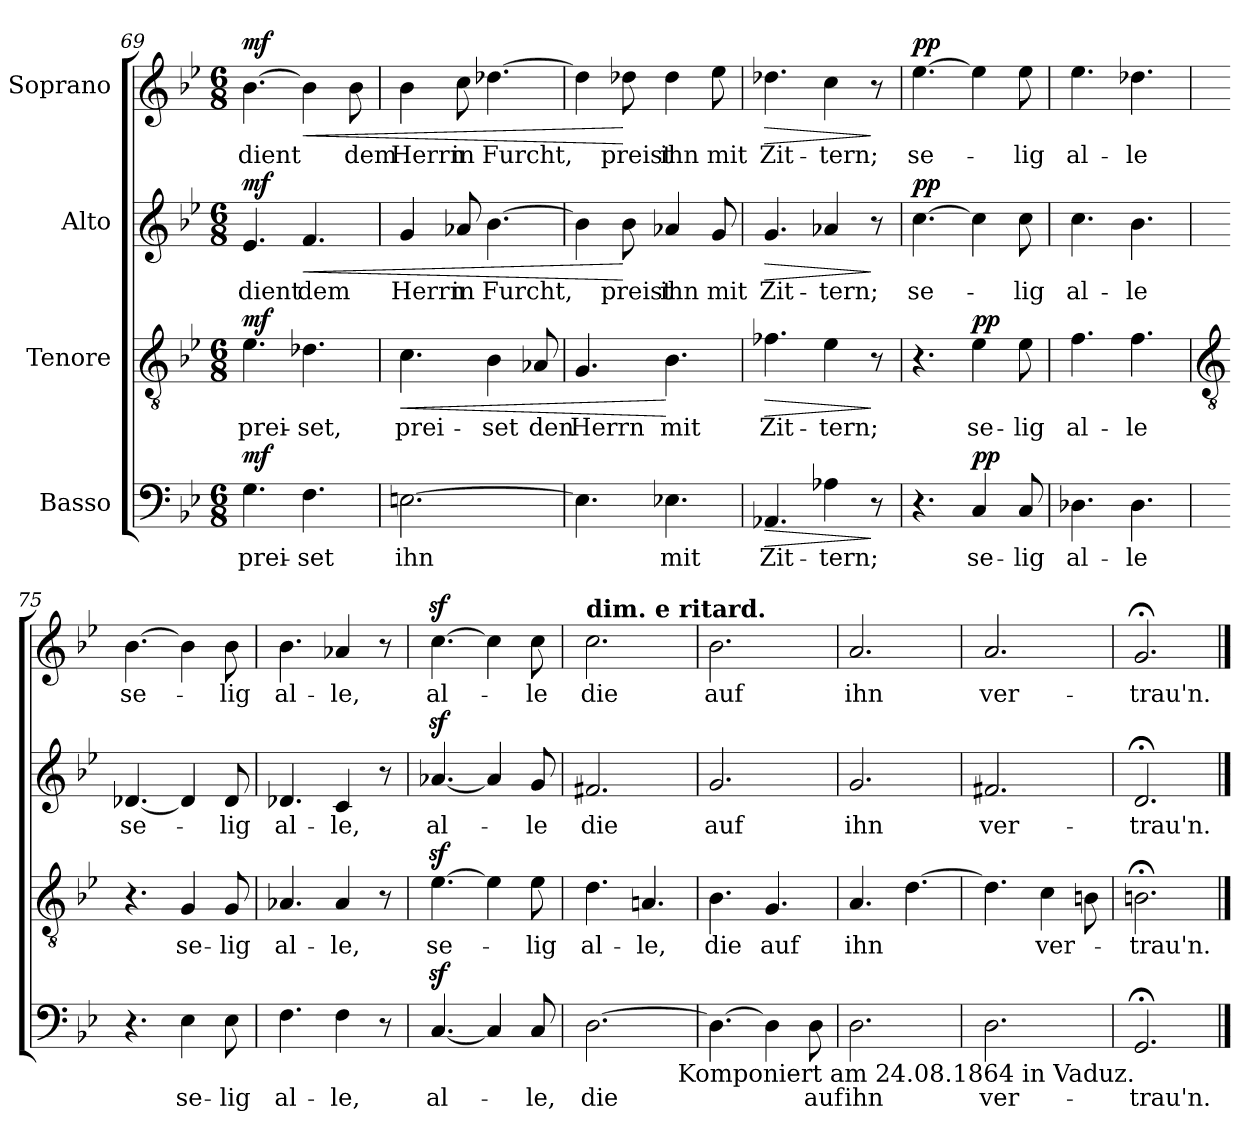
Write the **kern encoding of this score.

**kern	**text	**dynam	**kern	**text	**dynam	**kern	**text	**dynam	**kern	**text	**dynam
*part4	*part4	*part4	*part3	*part3	*part3	*part2	*part2	*part2	*part1	*part1	*part1
*staff4	*staff4	*staff4	*staff3	*staff3	*staff3	*staff2	*staff2	*staff2	*staff1	*staff1	*staff1
*I"Basso	*	*	*I"Tenore	*	*	*I"Alto	*	*	*I"Soprano	*	*
!!LO:LB:g=z
*clefF4	*	*	*clefGv2	*	*	*clefG2	*	*	*clefG2	*	*
*k[b-e-]	*	*	*k[b-e-]	*	*	*k[b-e-]	*	*	*k[b-e-]	*	*
*B-:	*	*	*B-:	*	*	*B-:	*	*	*B-:	*	*
*M6/8	*	*	*M6/8	*	*	*M6/8	*	*	*M6/8	*	*
=69	=69	=69	=69	=69	=69	=69	=69	=69	=69	=69	=69
!	!LO:LY:b	!LO:DY:a	!	!LO:LY:b	!LO:DY:a	!	!LO:LY:b	!LO:DY:a	!	!LO:LY:b	!LO:DY:a
4.G	prei-	mf	4.e-	prei-	mf	4.e-	dient	mf	[4.b-	dient	mf
!	!LO:LY:b	!	!	!LO:LY:b	!	!	!LO:LY:b	!LO:HP:b	!	!	!LO:HP:b
4.F	-set	.	4.d-X	-set,	.	4.f	dem	<	4b-]	.	<
!	!	!	!	!	!	!	!	!	!	!LO:LY:b	!
.	.	.	.	.	.	.	.	.	8b-	dem	.
=70	=70	=70	=70	=70	=70	=70	=70	=70	=70	=70	=70
!	!LO:LY:b	!	!	!LO:LY:b	!LO:HP:b	!	!LO:LY:b	!	!	!LO:LY:b	!
[2.En	ihn	.	4.c	prei-	<	4g	Herrn	.	4b-	Herrn	.
!	!	!	!	!	!	!	!LO:LY:b	!	!	!LO:LY:b	!
.	.	.	.	.	.	8a-X	in	.	8cc	in	.
!	!	!	!	!LO:LY:b	!	!	!LO:LY:b	!	!	!LO:LY:b	!
.	.	.	4B-	-set	.	[4.b-	Furcht,	.	[4.dd-X	Furcht,	.
!	!	!	!	!LO:LY:b	!	!	!	!	!	!	!
.	.	.	8A-X	den	.	.	.	.	.	.	.
=71	=71	=71	=71	=71	=71	=71	=71	=71	=71	=71	=71
!	!	!	!	!LO:LY:b	!	!	!	!	!	!	!
4.E]	.	.	4.G	Herrn	.	4b-]	.	.	4dd-]	.	.
!	!	!	!	!	!	!	!LO:LY:b	!	!	!LO:LY:b	!
.	.	.	.	.	.	8b-	preist	[	8dd-	preist	[
!	!LO:LY:b	!	!	!LO:LY:b	!	!	!LO:LY:b	!	!	!LO:LY:b	!
4.E-X	mit	.	4.B-	mit	[	4a-X	ihn	.	4dd-	ihn	.
!	!	!	!	!	!	!	!LO:LY:b	!	!	!LO:LY:b	!
.	.	.	.	.	.	8g	mit	.	8ee-	mit	.
=72	=72	=72	=72	=72	=72	=72	=72	=72	=72	=72	=72
!	!LO:LY:b	!LO:HP:b	!	!LO:LY:b	!LO:HP:b	!	!LO:LY:b	!LO:HP:b	!	!LO:LY:b	!LO:HP:b
4.AA-X	Zit-	>	4.f-X	Zit-	>	4.g	Zit-	>	4.dd-X	Zit-	>
!	!LO:LY:b	!	!	!LO:LY:b	!	!	!LO:LY:b	!	!	!LO:LY:b	!
4A-X	-tern;	.	4e-	-tern;	.	4a-X	-tern;	.	4cc	-tern;	.
8r	.	]	8r	.	]	8r	.	]	8r	.	]
=73	=73	=73	=73	=73	=73	=73	=73	=73	=73	=73	=73
!	!	!	!	!	!	!	!LO:LY:b	!LO:DY:a	!	!LO:LY:b	!LO:DY:a
4.r	.	.	4.r	.	.	[4.cc	se-	pp	[4.ee-	se-	pp
!	!LO:LY:b	!LO:DY:a	!	!LO:LY:b	!LO:DY:a	!	!	!	!	!	!
4C	se-	pp	4e-	se-	pp	4cc]	.	.	4ee-]	.	.
!	!LO:LY:b	!	!	!LO:LY:b	!	!	!LO:LY:b	!	!	!LO:LY:b	!
8C	-lig	.	8e-	-lig	.	8cc	-lig	.	8ee-	-lig	.
=74	=74	=74	=74	=74	=74	=74	=74	=74	=74	=74	=74
!	!LO:LY:b	!	!	!LO:LY:b	!	!	!LO:LY:b	!	!	!LO:LY:b	!
4.D-X	al-	.	4.f	al-	.	4.cc	al-	.	4.ee-	al-	.
!	!LO:LY:b	!	!	!LO:LY:b	!	!	!LO:LY:b	!	!	!LO:LY:b	!
4.D-	-le	.	4.f	-le	.	4.b-	-le	.	4.dd-X	-le	.
!!LO:LB:g=z
=75	=75	=75	=75	=75	=75	=75	=75	=75	=75	=75	=75
*	*	*	*clefGv2	*	*	*	*	*	*	*	*
!	!	!	!	!	!	!	!LO:LY:b	!	!	!LO:LY:b	!
4.r	.	.	4.r	.	.	[4.d-X	se-	.	[4.b-	se-	.
!	!LO:LY:b	!	!	!LO:LY:b	!	!	!	!	!	!	!
4E-	se-	.	4G	se-	.	4d-]	.	.	4b-]	.	.
!	!LO:LY:b	!	!	!LO:LY:b	!	!	!LO:LY:b	!	!	!LO:LY:b	!
8E-	-lig	.	8G	-lig	.	8d-	-lig	.	8b-	-lig	.
=76	=76	=76	=76	=76	=76	=76	=76	=76	=76	=76	=76
!	!LO:LY:b	!	!	!LO:LY:b	!	!	!LO:LY:b	!	!	!LO:LY:b	!
4.F	al-	.	4.A-X	al-	.	4.d-X	al-	.	4.b-	al-	.
!	!LO:LY:b	!	!	!LO:LY:b	!	!	!LO:LY:b	!	!	!LO:LY:b	!
4F	-le,	.	4A-	-le,	.	4c	-le,	.	4a-X	-le,	.
8r	.	.	8r	.	.	8r	.	.	8r	.	.
=77	=77	=77	=77	=77	=77	=77	=77	=77	=77	=77	=77
!	!LO:LY:b	!	!	!LO:LY:b	!	!	!LO:LY:b	!	!	!LO:LY:b	!
[4.Cz>	al-	.	[4.e-z>	se-	.	[4.a-Xz>	al-	.	[4.ccz>	al-	.
4C]	.	.	4e-]	.	.	4a-]	.	.	4cc]	.	.
!	!LO:LY:b	!	!	!LO:LY:b	!	!	!LO:LY:b	!	!	!LO:LY:b	!
8C	-le,	.	8e-	-lig	.	8g	-le	.	8cc	-le	.
=78	=78	=78	=78	=78	=78	=78	=78	=78	=78	=78	=78
!	!	!	!	!	!	!	!	!	!LO:TX:a:B:t=dim. e ritard.	!	!
!	!LO:LY:b	!	!	!LO:LY:b	!	!	!LO:LY:b	!	!	!LO:LY:b	!
[2.D	die	.	4.d	al-	.	2.f#X	die	.	2.cc	die	.
!	!	!	!	!LO:LY:b	!	!	!	!	!	!	!
.	.	.	4.An	-le,	.	.	.	.	.	.	.
=79	=79	=79	=79	=79	=79	=79	=79	=79	=79	=79	=79
!	!	!	!	!LO:LY:b	!	!	!LO:LY:b	!	!	!LO:LY:b	!
4.D_	.	.	4.B-	die	.	2.g	auf	.	2.b-	auf	.
!	!	!	!	!LO:LY:b	!	!	!	!	!	!	!
4D]	.	.	4.G	auf	.	.	.	.	.	.	.
!	!LO:LY:b	!	!	!	!	!	!	!	!	!	!
8D	auf	.	.	.	.	.	.	.	.	.	.
=80	=80	=80	=80	=80	=80	=80	=80	=80	=80	=80	=80
!	!LO:LY:b	!	!	!LO:LY:b	!	!	!LO:LY:b	!	!	!LO:LY:b	!
2.D	ihn	.	4.A	ihn	.	2.g	ihn	.	2.a	ihn	.
.	.	.	[4.d	.	.	.	.	.	.	.	.
=81	=81	=81	=81	=81	=81	=81	=81	=81	=81	=81	=81
!	!LO:LY:b	!	!	!	!	!	!LO:LY:b	!	!	!LO:LY:b	!
2.D	ver-	.	4.d]	.	.	2.f#X	ver-	.	2.a	ver-	.
!	!	!	!	!LO:LY:b	!	!	!	!	!	!	!
.	.	.	4c	ver-	.	.	.	.	.	.	.
.	.	.	8Bn	.	.	.	.	.	.	.	.
=82	=82	=82	=82	=82	=82	=82	=82	=82	=82	=82	=82
!LO:TX:b:rj:t=Komponiert am 24.08.1864 in Vaduz.	!	!	!	!	!	!	!	!	!	!	!
!	!LO:LY:b	!	!	!LO:LY:b	!	!	!LO:LY:b	!	!	!LO:LY:b	!
2.GG;<	-trau'n.	.	2.Bn;<	-trau'n.	.	2.d;<	-trau'n.	.	2.g;<	-trau'n.	.
==	==	==	==	==	==	==	==	==	==	==	==
*-	*-	*-	*-	*-	*-	*-	*-	*-	*-	*-	*-
